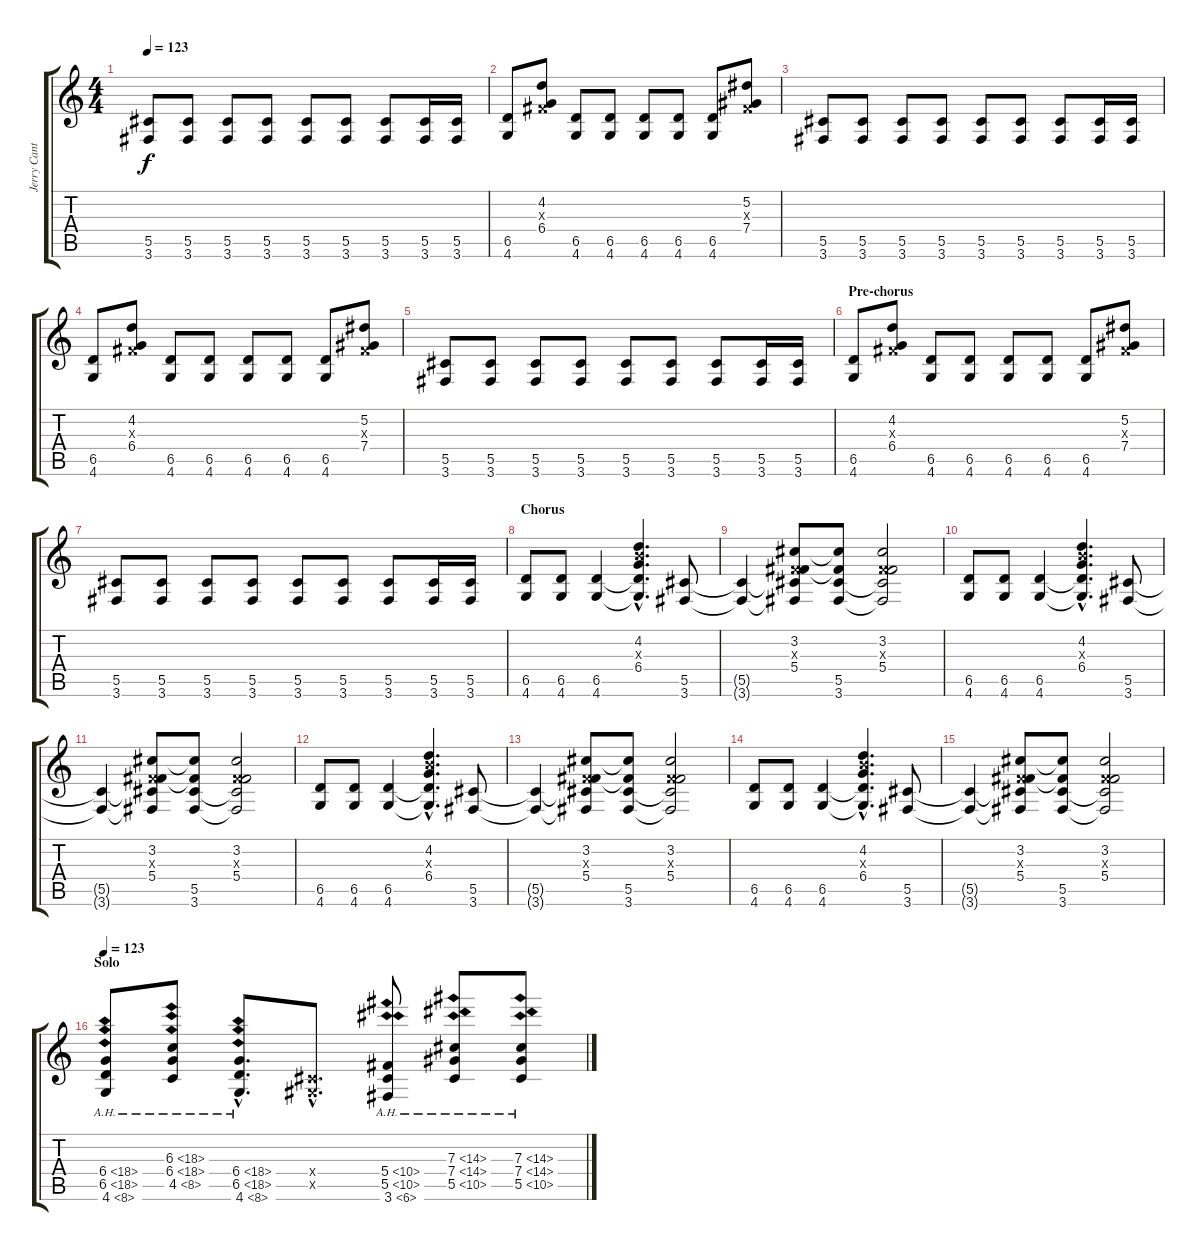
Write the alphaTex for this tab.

\track ("Jerry Cantrell - Overdub Guitar/Solo" "Jerry Cant") {instrument distortionguitar}
\staff {score tabs}
\tuning (Eb4 Bb3 Gb3 Db3 Ab2 Eb2) {hide}
\ts (4 4)
\tempo 123
\clef g2
\ks c
(5.5 3.6).8{dy f} (5.5 3.6).8 (5.5 3.6).8 (5.5 3.6).8 (5.5 3.6).8 (5.5 3.6).8 (5.5 3.6).8 (5.5 3.6).16 (5.5 3.6).16 |
(6.5 4.6).8 (4.2 0.3{x} 6.4).8 (6.5 4.6).8 (6.5 4.6).8 (6.5 4.6).8 (6.5 4.6).8 (6.5 4.6).8 (5.2 0.3{x} 7.4).8 |
(5.5 3.6).8 (5.5 3.6).8 (5.5 3.6).8 (5.5 3.6).8 (5.5 3.6).8 (5.5 3.6).8 (5.5 3.6).8 (5.5 3.6).16 (5.5 3.6).16 |
(6.5 4.6).8 (4.2 0.3{x} 6.4).8 (6.5 4.6).8 (6.5 4.6).8 (6.5 4.6).8 (6.5 4.6).8 (6.5 4.6).8 (5.2 0.3{x} 7.4).8 |
(5.5 3.6).8 (5.5 3.6).8 (5.5 3.6).8 (5.5 3.6).8 (5.5 3.6).8 (5.5 3.6).8 (5.5 3.6).8 (5.5 3.6).16 (5.5 3.6).16 |
\section ("" "Pre-chorus")
(6.5 4.6).8 (4.2 0.3{x} 6.4).8 (6.5 4.6).8 (6.5 4.6).8 (6.5 4.6).8 (6.5 4.6).8 (6.5 4.6).8 (5.2 0.3{x} 7.4).8 |
(5.5 3.6).8 (5.5 3.6).8 (5.5 3.6).8 (5.5 3.6).8 (5.5 3.6).8 (5.5 3.6).8 (5.5 3.6).8 (5.5 3.6).16 (5.5 3.6).16 |
\section ("" "Chorus")
(6.5 4.6).8{volume 10 balance 4 instrument distortionguitar} (6.5 4.6).8 (6.5 4.6).4 (4.2{hac} 5.3{hac x} 6.4{hac} 6.5{hac t} 4.6{hac t}).4{d} (5.5 3.6).8 |
(5.5{t} 3.6{t}).4 (3.2 0.3{x} 5.4 5.5{t} 3.6{t}).8 (3.2{t} 5.4{t} 5.5 3.6).8 (3.2 0.3{x} 5.4 5.5{t} 3.6{t}).2 |
(6.5 4.6).8 (6.5 4.6).8 (6.5 4.6).4 (4.2{hac} 5.3{hac x} 6.4{hac} 6.5{hac t} 4.6{hac t}).4{d} (5.5 3.6).8 |
(5.5{t} 3.6{t}).4 (3.2 0.3{x} 5.4 5.5{t} 3.6{t}).8 (3.2{t} 5.4{t} 5.5 3.6).8 (3.2 0.3{x} 5.4 5.5{t} 3.6{t}).2 |
(6.5 4.6).8 (6.5 4.6).8 (6.5 4.6).4 (4.2{hac} 5.3{hac x} 6.4{hac} 6.5{hac t} 4.6{hac t}).4{d} (5.5 3.6).8 |
(5.5{t} 3.6{t}).4 (3.2 0.3{x} 5.4 5.5{t} 3.6{t}).8 (3.2{t} 5.4{t} 5.5 3.6).8 (3.2 0.3{x} 5.4 5.5{t} 3.6{t}).2 |
(6.5 4.6).8 (6.5 4.6).8 (6.5 4.6).4 (4.2{hac} 5.3{hac x} 6.4{hac} 6.5{hac t} 4.6{hac t}).4{d} (5.5 3.6).8 |
(5.5{t} 3.6{t}).4 (3.2 0.3{x} 5.4 5.5{t} 3.6{t}).8 (3.2{t} 5.4{t} 5.5 3.6).8 (3.2 0.3{x} 5.4 5.5{t} 3.6{t}).2 |
\section ("" "Solo")
\tempo 123
(6.4{ah 12} 6.5{ah 12} 4.6{ah 4}).8{volume 10 balance 4 instrument distortionguitar} (6.3{ah 12} 6.4{ah 12} 4.5{ah 4}).8 (6.4{ah 12 hac} 6.5{ah 12 hac} 4.6{ah 4 hac}).8{d} (0.4{hac x} 0.5{hac x}).8{d} (5.4{ah 5} 5.5{ah 5} 3.6{ah 3}).8 (7.3{ah 7} 7.4{ah 7} 5.5{ah 5}).8 (7.3{ah 7} 7.4{ah 7} 5.5{ah 5}).8
